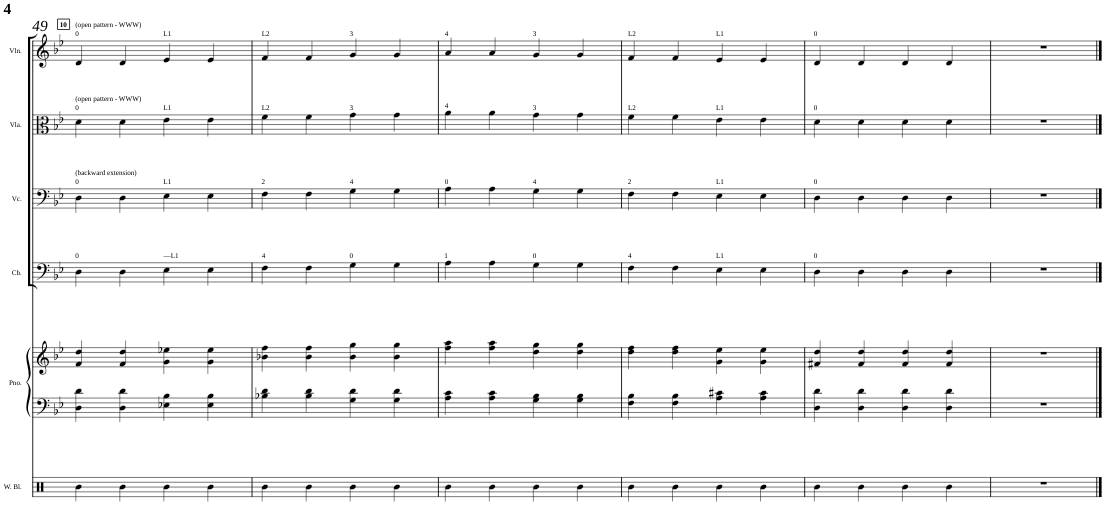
**kern	**kern	**kern	**kern	**kern	**kern	**kern
*part6	*part5	*part5	*part4	*part3	*part2	*part1
*staff7	*staff6	*staff5	*staff4	*staff3	*staff2	*staff1
*I"Wood Blocks	*I"Piano	*	*I"Contrabass	*I"Violoncello	*I"Viola	*I"Violin
*I'W. Bl.	*I'Pno.	*	*I'Cb.	*I'Vc.	*I'Vla.	*I'Vln.
!!LO:PB:g=z
*clefX	*clefF4	*clefG2	*clefF4	*clefF4	*clefC3	*clefG2
*	*	*	*Trd7c12	*	*	*
*k[b-e-]	*k[b-e-]	*k[b-e-]	*k[b-e-]	*k[b-e-]	*k[b-e-]	*k[b-e-]
*B-:	*B-:	*B-:	*B-:	*B-:	*B-:	*B-:
*M4/4	*M4/4	*M4/4	*M4/4	*M4/4	*M4/4	*M4/4
!!LO:REH:place=s1:a:B:cj:t=10
=49	=49	=49	=49	=49	=49	=49
!	!	!	!	!	!	!LO:TX:a:t=0
!	!	!	!	!	!	!LO:TX:a:t=(open pattern - WWW)
!	!	!	!	!	!LO:TX:a:t=0	!
!	!	!	!	!	!LO:TX:a:t=(open pattern - WWW)	!
!	!	!	!	!LO:TX:a:t=0	!	!
!	!	!	!	!LO:TX:a:t=(backward extension)	!	!
!	!	!	!LO:TX:a:t=0	!	!	!
4R\	4D\ 4d\	4f/ 4dd/	4D\	4D\	4d\	4d/
4R\	4D\ 4d\	4f/ 4dd/	4D\	4D\	4d\	4d/
!	!	!	!	!	!	!LO:TX:a:t=L1
!	!	!	!	!	!LO:TX:a:t=L1	!
!	!	!	!	!LO:TX:a:t=L1	!	!
!	!	!	!LO:TX:a:t=—L1	!	!	!
4R\	4E-X\ 4B-\	4g\ 4ee-X\	4E-\	4E-\	4e-\	4e-/
4R\	4E-\ 4B-\	4g\ 4ee-\	4E-\	4E-\	4e-\	4e-/
=50	=50	=50	=50	=50	=50	=50
!	!	!	!	!	!	!LO:TX:a:t=L2
!	!	!	!	!	!LO:TX:a:t=L2	!
!	!	!	!	!LO:TX:a:t=2	!	!
!	!	!	!LO:TX:a:t=4	!	!	!
4R\	4B-X\ 4d\	4b-X\ 4ff\	4F\	4F\	4f\	4f/
4R\	4B-\ 4d\	4b-\ 4ff\	4F\	4F\	4f\	4f/
!	!	!	!	!	!	!LO:TX:a:t=3
!	!	!	!	!	!LO:TX:a:t=3	!
!	!	!	!	!LO:TX:a:t=4	!	!
!	!	!	!LO:TX:a:t=0	!	!	!
4R\	4G\ 4d\	4b-\ 4gg\	4G\	4G\	4g\	4g/
4R\	4G\ 4d\	4b-\ 4gg\	4G\	4G\	4g\	4g/
=51	=51	=51	=51	=51	=51	=51
!	!	!	!	!	!	!LO:TX:a:t=4
!	!	!	!	!	!LO:TX:a:t=4	!
!	!	!	!	!LO:TX:a:t=0	!	!
!	!	!	!LO:TX:a:t=1	!	!	!
4R\	4A\ 4c\	4ff\ 4aa\	4A\	4A\	4a\	4a/
4R\	4A\ 4c\	4ff\ 4aa\	4A\	4A\	4a\	4a/
!	!	!	!	!	!	!LO:TX:a:t=3
!	!	!	!	!	!LO:TX:a:t=3	!
!	!	!	!	!LO:TX:a:t=4	!	!
!	!	!	!LO:TX:a:t=0	!	!	!
4R\	4G\ 4B-\	4dd\ 4gg\	4G\	4G\	4g\	4g/
4R\	4G\ 4B-\	4dd\ 4gg\	4G\	4G\	4g\	4g/
=52	=52	=52	=52	=52	=52	=52
!	!	!	!	!	!	!LO:TX:a:t=L2
!	!	!	!	!	!LO:TX:a:t=L2	!
!	!	!	!	!LO:TX:a:t=2	!	!
!	!	!	!LO:TX:a:t=4	!	!	!
4R\	4F\ 4B-\	4dd\ 4ff\	4F\	4F\	4f\	4f/
4R\	4F\ 4B-\	4dd\ 4ff\	4F\	4F\	4f\	4f/
!	!	!	!	!	!	!LO:TX:a:t=L1
!	!	!	!	!	!LO:TX:a:t=L1	!
!	!	!	!	!LO:TX:a:t=L1	!	!
!	!	!	!LO:TX:a:t=L1	!	!	!
4R\	4A\ 4c#X\	4g\ 4ee-\	4E-\	4E-\	4e-\	4e-/
4R\	4A\ 4c#\	4g\ 4ee-\	4E-\	4E-\	4e-\	4e-/
=53	=53	=53	=53	=53	=53	=53
!	!	!	!	!	!	!LO:TX:a:t=0
!	!	!	!	!	!LO:TX:a:t=0	!
!	!	!	!	!LO:TX:a:t=0	!	!
!	!	!	!LO:TX:a:t=0	!	!	!
4R\	4D\ 4d\	4f#X/ 4dd/	4D\	4D\	4d\	4d/
4R\	4D\ 4d\	4f#/ 4dd/	4D\	4D\	4d\	4d/
4R\	4D\ 4d\	4f#/ 4dd/	4D\	4D\	4d\	4d/
4R\	4D\ 4d\	4f#/ 4dd/	4D\	4D\	4d\	4d/
=54	=54	=54	=54	=54	=54	=54
1r	1r	1r	1r	1r	1r	1r
==	==	==	==	==	==	==
*-	*-	*-	*-	*-	*-	*-
